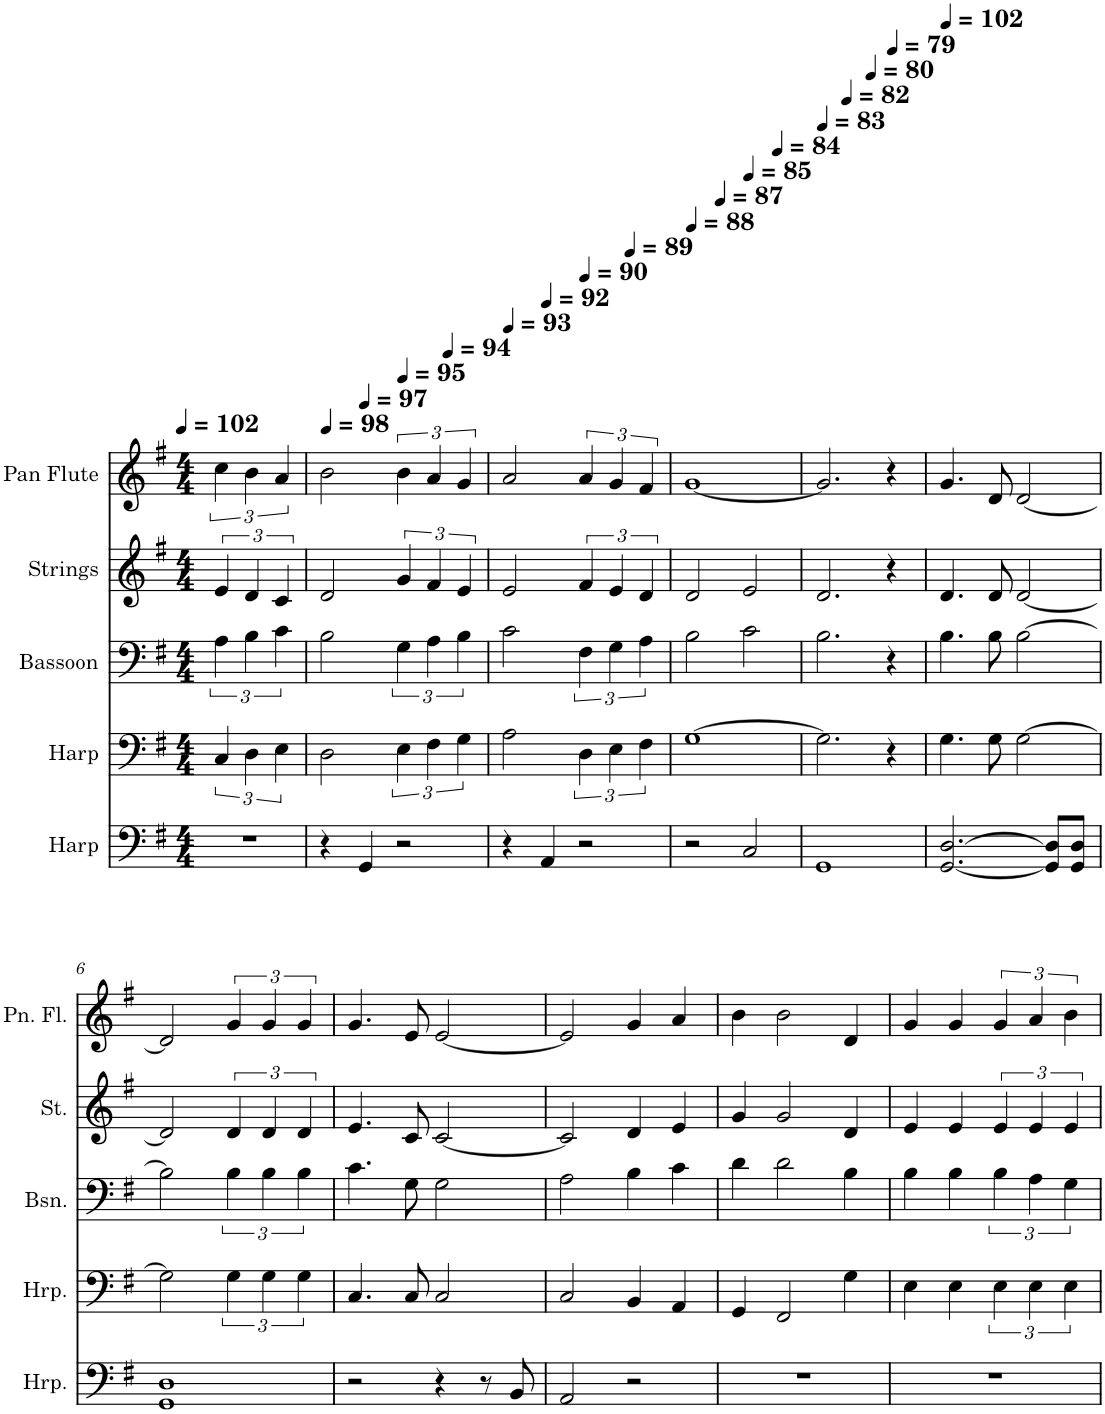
**kern	**kern	**kern	**kern	**kern
*part5	*part4	*part3	*part2	*part1
*staff5	*staff4	*staff3	*staff2	*staff1
*I"Harp	*I"Harp	*I"Bassoon	*I"Strings	*I"Pan Flute
*I'Hrp.	*I'Hrp.	*I'Bsn.	*I'St.	*I'Pn. Fl.
*clefF4	*clefF4	*clefF4	*clefG2	*clefG2
*k[f#]	*k[f#]	*k[f#]	*k[f#]	*k[f#]
*M4/4	*M4/4	*M4/4	*M4/4	*M4/4
*MM102	*MM102	*MM102	*MM102	*MM102
=	=	=	=	=
1r	6C/	6A\	6e/	6cc\
.	6D\	6B\	6d/	6b\
.	6E\	6c\	6c/	6a/
.	2ryy	2ryy	2ryy	2ryy
=1	=1	=1	=1	=1
*	*	*	*	*MM98
*	*	*	*	*^
*	*	*	*	*	*^
4r	2D\	2B\	2d/	2b\	4ryy	2.ryy
*	*	*	*	*MM97	*	*
4GG/	.	.	.	.	2.ryy	.
*	*	*	*	*MM95	*	*
2r	6E\	6G\	6g/	6b\	.	.
.	6F#\	6A\	6f#/	6a/	.	.
*	*	*	*	*MM94	*	*
.	.	.	.	.	.	4ryy
.	6G\	6B\	6e/	6g/	.	.
=2	=2	=2	=2	=2	=2	=2
*	*	*	*	*MM93	*	*
4r	2A\	2c\	2e/	2a/	4ryy	2.ryy
*	*	*	*	*MM92	*	*
4AA/	.	.	.	.	2.ryy	.
*	*	*	*	*MM90	*	*
2r	6D\	6F#\	6f#/	6a/	.	.
.	6E\	6G\	6e/	6g/	.	.
*	*	*	*	*MM89	*	*
.	.	.	.	.	.	4ryy
.	6F#\	6A\	6d/	6f#/	.	.
*	*	*	*	*v	*v	*v
=3	=3	=3	=3	=3
*	*	*	*	*MM88
*	*	*	*	*^
*	*	*	*	*	*^
*	*	*	*	*	*	*^
2r	[1G	2B\	2d/	[1g	4ryy	2ryy	2.ryy
*	*	*	*	*MM87	*	*	*
.	.	.	.	.	2.ryy	.	.
*	*	*	*	*MM85	*	*	*
2C/	.	2c\	2e/	.	.	2ryy	.
*	*	*	*	*MM84	*	*	*
.	.	.	.	.	.	.	4ryy
*	*	*	*	*v	*v	*v	*v
=4	=4	=4	=4	=4
*	*	*	*	*MM83
*	*	*	*	*^
*	*	*	*	*	*^
1GG	2.G\]	2.B\	2.d/	2.g/]	4ryy	2ryy
*	*	*	*	*MM82	*	*
.	.	.	.	.	2.ryy	.
*	*	*	*	*MM80	*	*
.	.	.	.	.	.	2ryy
*	*	*	*	*MM79	*	*
.	4r	4r	4r	4r	.	.
*	*	*	*	*v	*v	*v
=5	=5	=5	=5	=5
*	*	*	*	*MM102
[2.GG/ [2.D/	4.G\	4.B\	4.d/	4.g/
.	8G\	8B\	8d/	8d/
.	[2G\	[2B\	[2d/	[2d/
8GG/] 8D/]L	.	.	.	.
8GG/ 8D/J	.	.	.	.
!!LO:LB:g=z
=6	=6	=6	=6	=6
1GG 1D	2G\]	2B\]	2d/]	2d/]
.	6G\	6B\	6d/	6g/
.	6G\	6B\	6d/	6g/
.	6G\	6B\	6d/	6g/
=7	=7	=7	=7	=7
2r	4.C/	4.c\	4.e/	4.g/
.	8C/	8G\	8c/	8e/
4r	2C/	2G\	[2c/	[2e/
8r	.	.	.	.
8BB/	.	.	.	.
=8	=8	=8	=8	=8
2AA/	2C/	2A\	2c/]	2e/]
2r	4BB/	4B\	4d/	4g/
.	4AA/	4c\	4e/	4a/
=9	=9	=9	=9	=9
1r	4GG/	4d\	4g/	4b\
.	2FF#/	2d\	2g/	2b\
.	4G\	4B\	4d/	4d/
=10	=10	=10	=10	=10
1r	4E\	4B\	4e/	4g/
.	4E\	4B\	4e/	4g/
.	6E\	6B\	6e/	6g/
.	6E\	6A\	6e/	6a/
.	6E\	6G\	6e/	6b\
=	=	=	=	=
*-	*-	*-	*-	*-
